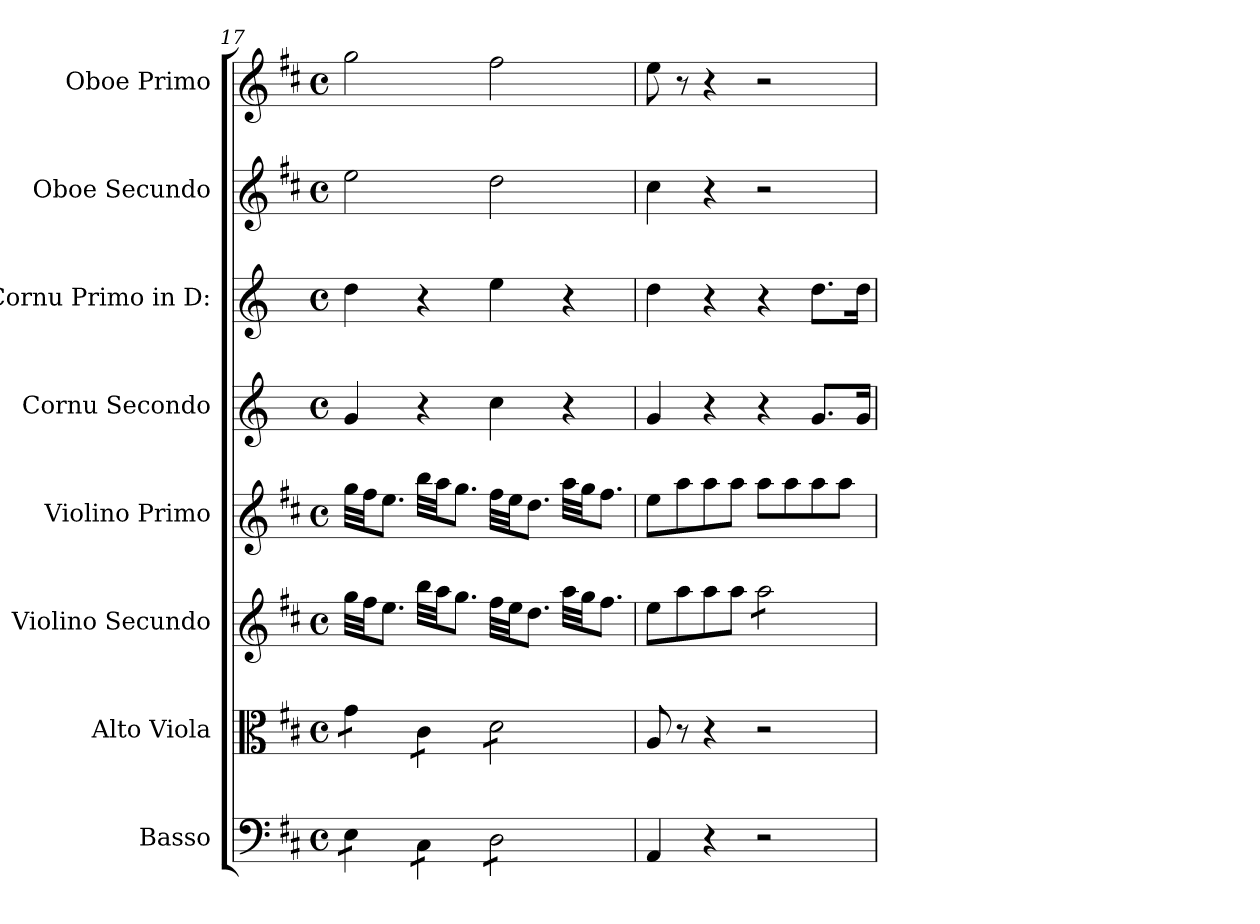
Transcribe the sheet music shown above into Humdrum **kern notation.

**kern	**kern	**kern	**kern	**kern	**kern	**kern	**kern
*part8	*part7	*part6	*part5	*part4	*part3	*part2	*part1
*staff8	*staff7	*staff6	*staff5	*staff4	*staff3	*staff2	*staff1
*I"Basso	*I"Alto Viola	*I"Violino Secundo	*I"Violino Primo	*I"Cornu Secondo	*I"Cornu Primo in D:	*I"Oboe Secundo	*I"Oboe Primo
*	*I'Vla	*	*I'Vn I	*	*I'Cor I	*	*I'Ob I
*clefF4	*clefC3	*clefG2	*clefG2	*clefG2	*clefG2	*clefG2	*clefG2
*	*	*	*	*ITrd-1c-2	*ITrd-1c-2	*	*
*k[f#c#]	*k[f#c#]	*k[f#c#]	*k[f#c#]	*k[f#c#]	*k[f#c#]	*k[f#c#]	*k[f#c#]
*D:	*D:	*D:	*D:	*D:	*D:	*D:	*D:
*M4/4	*M4/4	*M4/4	*M4/4	*M4/4	*M4/4	*M4/4	*M4/4
*met(c)	*met(c)	*met(c)	*met(c)	*met(c)	*met(c)	*met(c)	*met(c)
=17	=17	=17	=17	=17	=17	=17	=17
*tremolo	*	*	*	*	*	*	*
*	*tremolo	*	*	*	*	*	*
8E\L	8g\L	32gg\LLL	32gg\LLL	4a/	4ee\	2ee\	2gg\
.	.	32ff#\JJ	32ff#\JJ	.	.	.	.
.	.	8.ee\J	8.ee\J	.	.	.	.
8E\J	8g\J	.	.	.	.	.	.
8C#\L	8c#\L	32bb\LLL	32bb\LLL	4r	4r	.	.
.	.	32aa\JJ	32aa\JJ	.	.	.	.
.	.	8.gg\J	8.gg\J	.	.	.	.
8C#\J	8c#\J	.	.	.	.	.	.
8D\L	8d\L	32ff#\LLL	32ff#\LLL	4dd\	4ff#\	2dd\	2ff#\
.	.	32ee\JJ	32ee\JJ	.	.	.	.
.	.	8.dd\J	8.dd\J	.	.	.	.
8D\	8d\	.	.	.	.	.	.
8D\	8d\	32aa\LLL	32aa\LLL	4r	4r	.	.
.	.	32gg\JJ	32gg\JJ	.	.	.	.
.	.	8.ff#\J	8.ff#\J	.	.	.	.
8D\J	8d\J	.	.	.	.	.	.
*	*Xtremolo	*	*	*	*	*	*
*Xtremolo	*	*	*	*	*	*	*
=18	=18	=18	=18	=18	=18	=18	=18
4AA/	8A/	8ee\L	8ee\L	4a/	4ee\	4cc#\	8ee\
.	8r	8aa\	8aa\	.	.	.	8r
4r	4r	8aa\	8aa\	4r	4r	4r	4r
.	.	8aa\J	8aa\J	.	.	.	.
*	*	*tremolo	*	*	*	*	*
2r	2r	8aa\L	8aa\L	4r	4r	2r	2r
.	.	8aa\	8aa\	.	.	.	.
.	.	8aa\	8aa\	8.a/L	8.ee\L	.	.
.	.	8aa\J	8aa\J	.	.	.	.
*	*	*Xtremolo	*	*	*	*	*
.	.	.	.	16a/Jk	16ee\Jk	.	.
=	=	=	=	=	=	=	=
*-	*-	*-	*-	*-	*-	*-	*-
